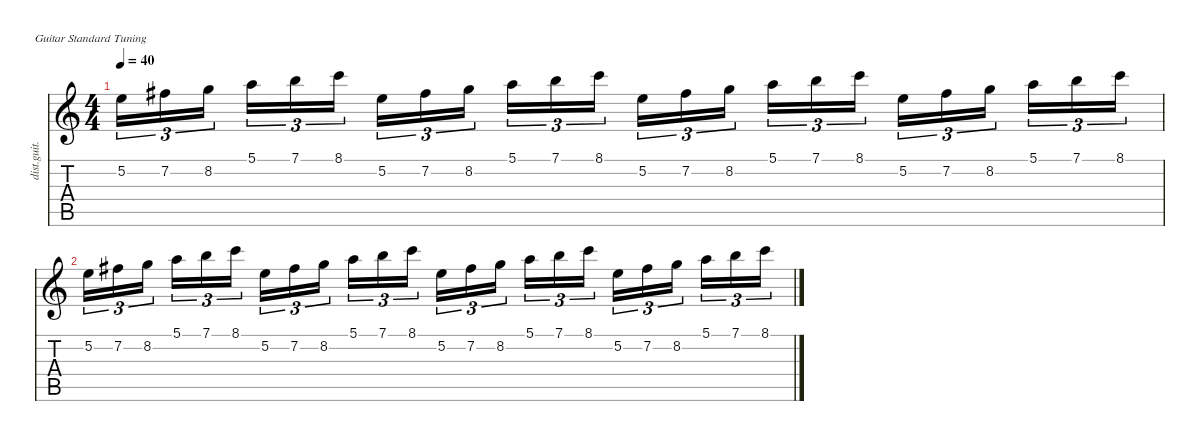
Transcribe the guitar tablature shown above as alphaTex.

\defaultSystemsLayout 4
\hideDynamics
\bracketExtendMode nobrackets
\track ("Distortion Guitar" "dist.guit.") {instrument distortionguitar}
\staff {score tabs}
\tuning (E4 B3 G3 D3 A2 E2)
\ts (4 4)
\tempo 40
\clef g2
\ks c
5.2.16{tu (3 2) dy mf instrument distortionguitar beam Down} 7.2{acc #}.16{tu (3 2) beam Down} 8.2.16{tu (3 2) beam Down} 5.1.16{tu (3 2) beam Down} 7.1.16{tu (3 2) beam Down} 8.1.16{tu (3 2) beam Down} 5.2.16{tu (3 2) beam Down} 7.2{acc #}.16{tu (3 2) beam Down} 8.2.16{tu (3 2) beam Down} 5.1.16{tu (3 2) beam Down} 7.1.16{tu (3 2) beam Down} 8.1.16{tu (3 2) beam Down} 5.2.16{tu (3 2) beam Down} 7.2{acc #}.16{tu (3 2) beam Down} 8.2.16{tu (3 2) beam Down} 5.1.16{tu (3 2) beam Down} 7.1.16{tu (3 2) beam Down} 8.1.16{tu (3 2) beam Down} 5.2.16{tu (3 2) beam Down} 7.2{acc #}.16{tu (3 2) beam Down} 8.2.16{tu (3 2) beam Down} 5.1.16{tu (3 2) beam Down} 7.1.16{tu (3 2) beam Down} 8.1.16{tu (3 2) beam Down} |
5.2.16{tu (3 2) beam Down} 7.2{acc #}.16{tu (3 2) beam Down} 8.2.16{tu (3 2) beam Down} 5.1.16{tu (3 2) beam Down} 7.1.16{tu (3 2) beam Down} 8.1.16{tu (3 2) beam Down} 5.2.16{tu (3 2) beam Down} 7.2{acc #}.16{tu (3 2) beam Down} 8.2.16{tu (3 2) beam Down} 5.1.16{tu (3 2) beam Down} 7.1.16{tu (3 2) beam Down} 8.1.16{tu (3 2) beam Down} 5.2.16{tu (3 2) beam Down} 7.2{acc #}.16{tu (3 2) beam Down} 8.2.16{tu (3 2) beam Down} 5.1.16{tu (3 2) beam Down} 7.1.16{tu (3 2) beam Down} 8.1.16{tu (3 2) beam Down} 5.2.16{tu (3 2) beam Down} 7.2{acc #}.16{tu (3 2) beam Down} 8.2.16{tu (3 2) beam Down} 5.1.16{tu (3 2) beam Down} 7.1.16{tu (3 2) beam Down} 8.1.16{tu (3 2) beam Down}
